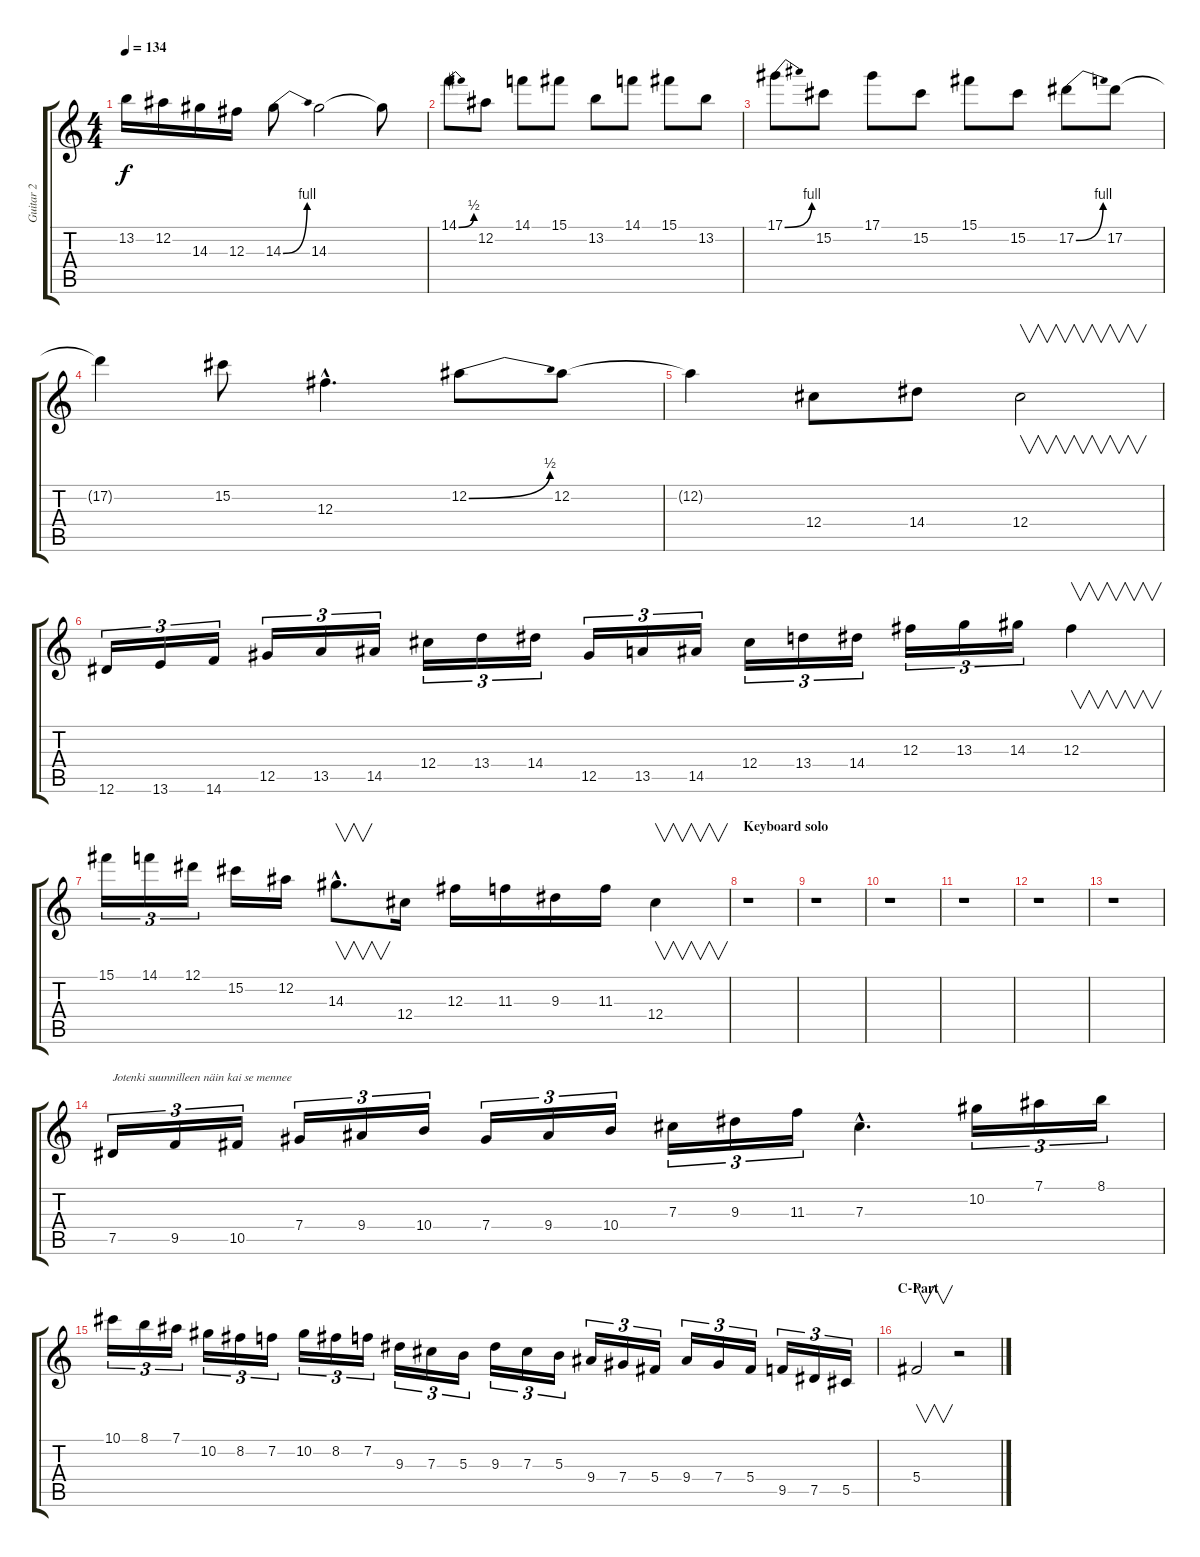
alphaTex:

\track ("Guitar 2" "Guitar 2") {instrument distortionguitar}
\staff {score tabs}
\tuning (Eb4 Bb3 Gb3 Db3 Ab2 Eb2) {hide}
\ts (4 4)
\tempo 134
\clef g2
\ks c
13.2.16{dy f} 12.2.16 14.3.16 12.3.16 14.3{be (bend 0 0 60 4)}.8 14.3.2 14.3{t}.8 |
14.1{be (bend 0 0 60 2)}.8 12.2.8 14.1.8 15.1.8 13.2.8 14.1.8 15.1.8 13.2.8 |
17.1{be (bend 0 0 60 4)}.8 15.2.8 17.1.8 15.2.8 15.1.8 15.2.8 17.2{be (bend 0 0 60 4)}.8 17.2.8 |
17.2{t}.4 15.2.8 12.3{hac}.4{d} 12.2{be (bend 0 0 60 2)}.8 12.2.8 |
12.2{t}.4 12.4.8 14.4.8 12.4.2{v} |
12.6.16{tu (3 2)} 13.6.16{tu (3 2)} 14.6.16{tu (3 2)} 12.5.16{tu (3 2)} 13.5.16{tu (3 2)} 14.5.16{tu (3 2)} 12.4.16{tu (3 2)} 13.4.16{tu (3 2)} 14.4.16{tu (3 2)} 12.5.16{tu (3 2)} 13.5.16{tu (3 2)} 14.5.16{tu (3 2)} 12.4.16{tu (3 2)} 13.4.16{tu (3 2)} 14.4.16{tu (3 2)} 12.3.16{tu (3 2)} 13.3.16{tu (3 2)} 14.3.16{tu (3 2)} 12.3.4{v} |
15.1.16{tu (3 2)} 14.1.16{tu (3 2)} 12.1.16{tu (3 2)} 15.2.16 12.2.16 14.3{hac}.8{v d} 12.4.16 12.3.16 11.3.16 9.3.16 11.3.16 12.4.4{v} |
\section ("" "Keyboard solo")
r.1 |
r.1 |
r.1 |
r.1 |
r.1 |
r.1 |
7.5.16{tu (3 2) txt "Jotenki suunnilleen näin kai se mennee" volume 16 instrument overdrivenguitar} 9.5.16{tu (3 2)} 10.5.16{tu (3 2)} 7.4.16{tu (3 2)} 9.4.16{tu (3 2)} 10.4.16{tu (3 2)} 7.4.16{tu (3 2)} 9.4.16{tu (3 2)} 10.4.16{tu (3 2)} 7.3.16{tu (3 2)} 9.3.16{tu (3 2)} 11.3.16{tu (3 2)} 7.3{hac}.4{d} 10.2.16{tu (3 2)} 7.1.16{tu (3 2)} 8.1.16{tu (3 2)} |
10.1.16{tu (3 2)} 8.1.16{tu (3 2)} 7.1.16{tu (3 2)} 10.2.16{tu (3 2)} 8.2.16{tu (3 2)} 7.2.16{tu (3 2)} 10.2.16{tu (3 2)} 8.2.16{tu (3 2)} 7.2.16{tu (3 2)} 9.3.16{tu (3 2)} 7.3.16{tu (3 2)} 5.3.16{tu (3 2)} 9.3.16{tu (3 2)} 7.3.16{tu (3 2)} 5.3.16{tu (3 2)} 9.4.16{tu (3 2)} 7.4.16{tu (3 2)} 5.4.16{tu (3 2)} 9.4.16{tu (3 2)} 7.4.16{tu (3 2)} 5.4.16{tu (3 2)} 9.5.16{tu (3 2)} 7.5.16{tu (3 2)} 5.5.16{tu (3 2)} |
\section ("" "C-Part")
5.4.2{v} r.2
